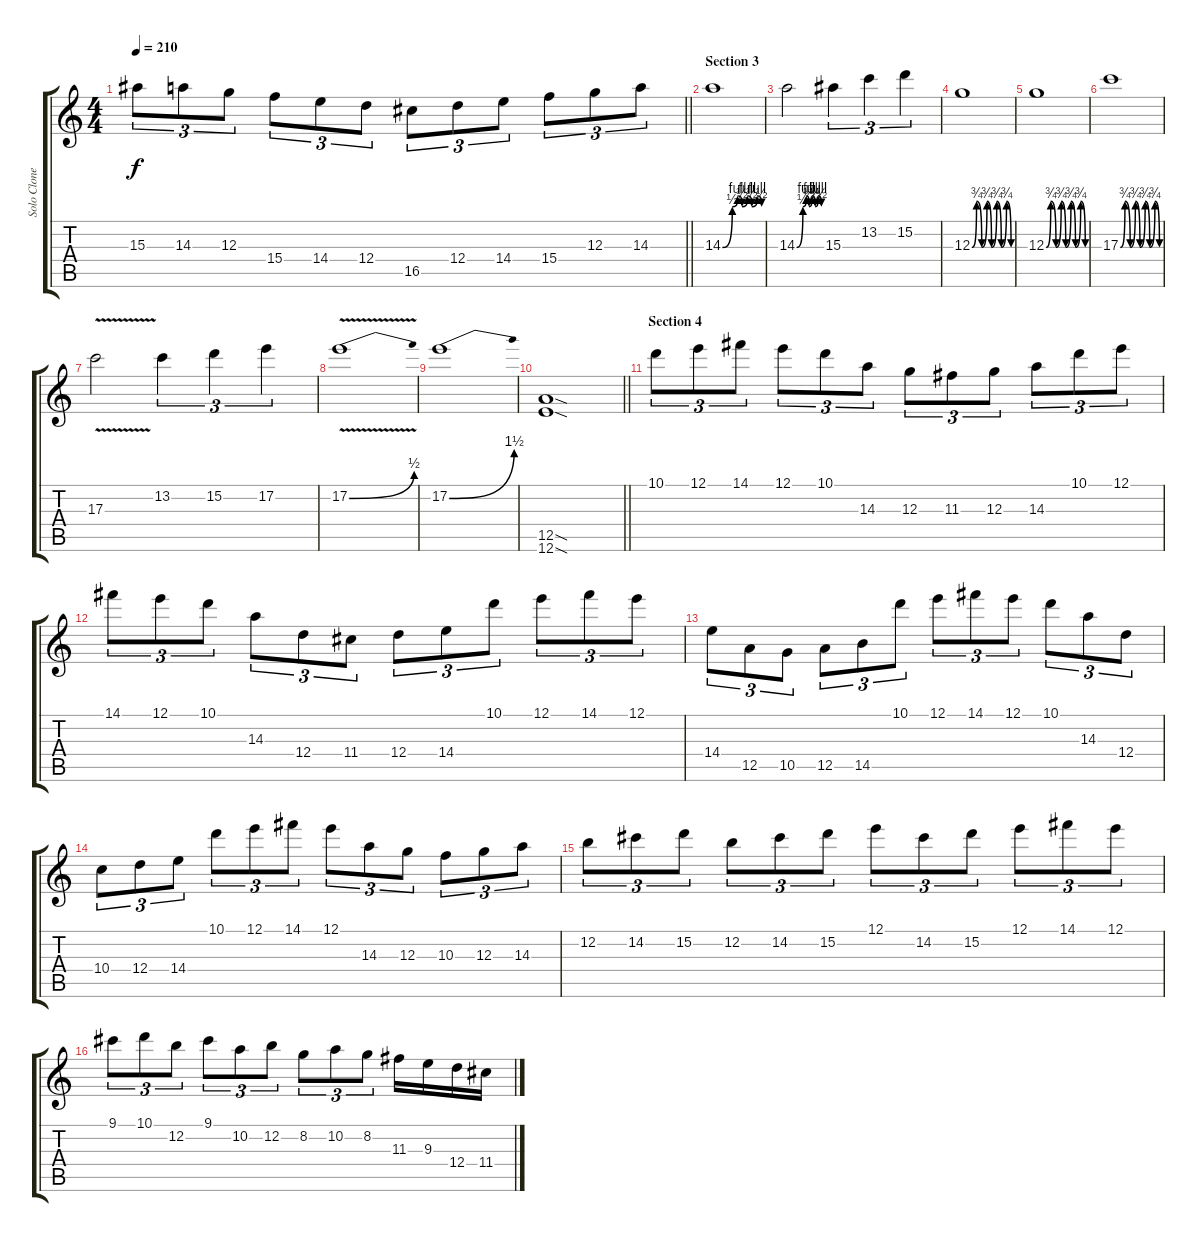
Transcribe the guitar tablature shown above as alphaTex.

\track ("Solo Clone" "Solo Clone") {instrument distortionguitar}
\staff {score tabs}
\tuning (E4 B3 G3 D3 A2 E2) {hide}
\ts (4 4)
\tempo 210
\clef g2
\barLineRight lightlight
\ks c
15.3.8{tu (3 2) dy f} 14.3.8{tu (3 2)} 12.3.8{tu (3 2)} 15.4.8{tu (3 2)} 14.4.8{tu (3 2)} 12.4.8{tu (3 2)} 16.5.8{tu (3 2)} 12.4.8{tu (3 2)} 14.4.8{tu (3 2)} 15.4.8{tu (3 2)} 12.3.8{tu (3 2)} 14.3.8{tu (3 2)} |
\section ("" "Section 3")
14.3{be (custom 0 0 15 2 23 4 30 2 38 4 45 2 53 4 60 2)}.1 |
14.3{be (custom 0 0 15 2 23 4 30 2 37 4 45 2 52 4 60 2)}.2 15.3.4{tu (3 2)} 13.2.4{tu (3 2)} 15.2.4{tu (3 2)} |
12.3{be (custom 0 0 7 3 15 0 23 3 30 0 38 3 45 0 53 3 60 0)}.1 |
12.3{be (custom 0 0 7 3 15 0 23 3 30 0 38 3 45 0 53 3 60 0)}.1 |
17.3{be (custom 0 0 7 3 15 0 23 3 30 0 38 3 45 0 53 3 60 0)}.1 |
17.3{v}.2 13.2.4{tu (3 2)} 15.2.4{tu (3 2)} 17.2.4{tu (3 2)} |
17.2{be (bend 0 0 60 2) v}.1 |
17.2{be (bend 0 0 60 6)}.1 |
\barLineRight lightlight
(12.5{sod} 12.6{sod}).1 |
\section ("" "Section 4")
10.1.8{tu (3 2)} 12.1.8{tu (3 2)} 14.1.8{tu (3 2)} 12.1.8{tu (3 2)} 10.1.8{tu (3 2)} 14.3.8{tu (3 2)} 12.3.8{tu (3 2)} 11.3.8{tu (3 2)} 12.3.8{tu (3 2)} 14.3.8{tu (3 2)} 10.1.8{tu (3 2)} 12.1.8{tu (3 2)} |
14.1.8{tu (3 2)} 12.1.8{tu (3 2)} 10.1.8{tu (3 2)} 14.3.8{tu (3 2)} 12.4.8{tu (3 2)} 11.4.8{tu (3 2)} 12.4.8{tu (3 2)} 14.4.8{tu (3 2)} 10.1.8{tu (3 2)} 12.1.8{tu (3 2)} 14.1.8{tu (3 2)} 12.1.8{tu (3 2)} |
14.4.8{tu (3 2)} 12.5.8{tu (3 2)} 10.5.8{tu (3 2)} 12.5.8{tu (3 2)} 14.5.8{tu (3 2)} 10.1.8{tu (3 2)} 12.1.8{tu (3 2)} 14.1.8{tu (3 2)} 12.1.8{tu (3 2)} 10.1.8{tu (3 2)} 14.3.8{tu (3 2)} 12.4.8{tu (3 2)} |
10.4.8{tu (3 2)} 12.4.8{tu (3 2)} 14.4.8{tu (3 2)} 10.1.8{tu (3 2)} 12.1.8{tu (3 2)} 14.1.8{tu (3 2)} 12.1.8{tu (3 2)} 14.3.8{tu (3 2)} 12.3.8{tu (3 2)} 10.3.8{tu (3 2)} 12.3.8{tu (3 2)} 14.3.8{tu (3 2)} |
12.2.8{tu (3 2)} 14.2.8{tu (3 2)} 15.2.8{tu (3 2)} 12.2.8{tu (3 2)} 14.2.8{tu (3 2)} 15.2.8{tu (3 2)} 12.1.8{tu (3 2)} 14.2.8{tu (3 2)} 15.2.8{tu (3 2)} 12.1.8{tu (3 2)} 14.1.8{tu (3 2)} 12.1.8{tu (3 2)} |
9.1.8{tu (3 2)} 10.1.8{tu (3 2)} 12.2.8{tu (3 2)} 9.1.8{tu (3 2)} 10.2.8{tu (3 2)} 12.2.8{tu (3 2)} 8.2.8{tu (3 2)} 10.2.8{tu (3 2)} 8.2.8{tu (3 2)} 11.3.16 9.3.16 12.4.16 11.4.16
